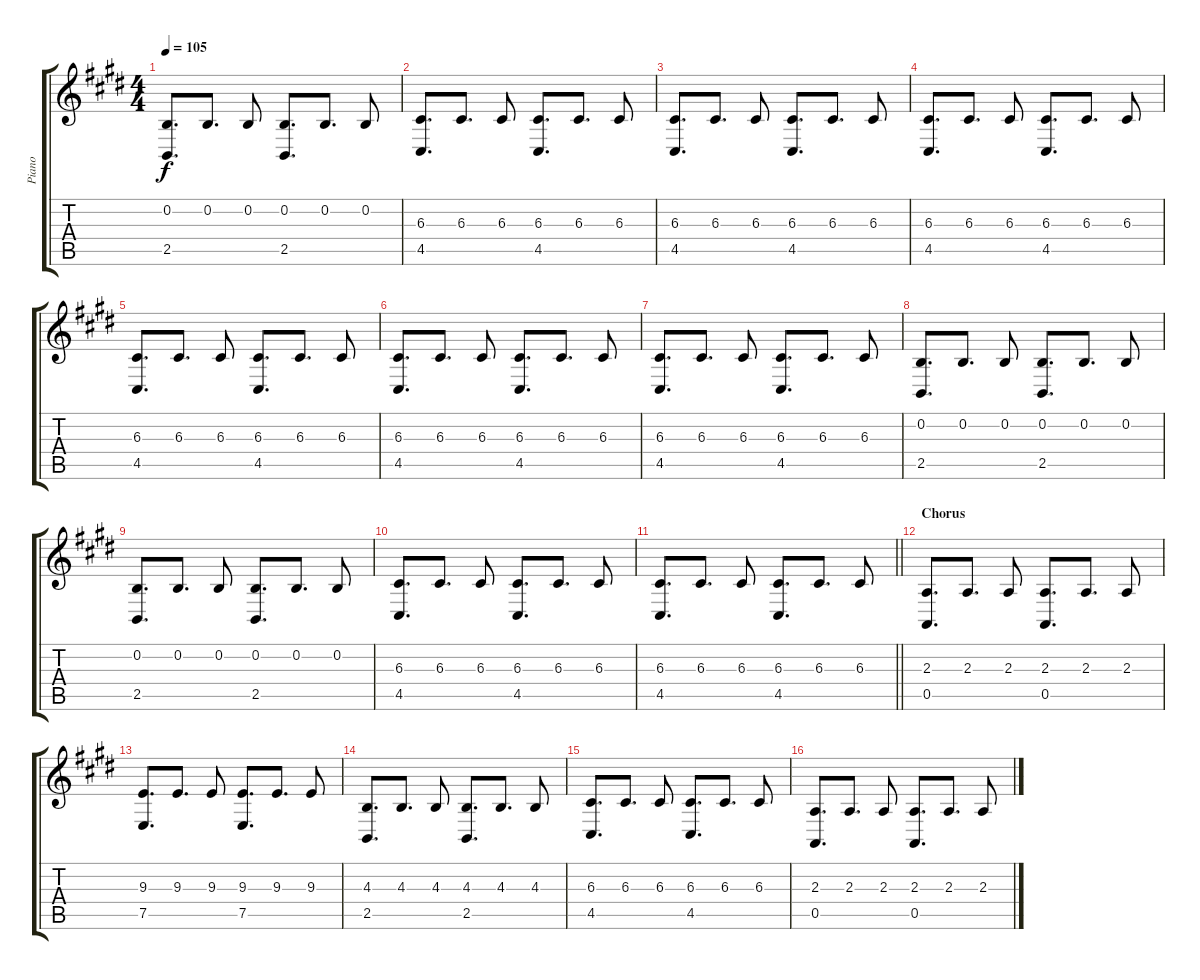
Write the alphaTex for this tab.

\track ("Piano" "Piano") {instrument electricgrandpiano}
\staff {score tabs}
\tuning (E4 B3 G3 D3 A2 E2) {hide}
\ts (4 4)
\tempo 105
\clef g2
\ks c#minor
(0.2 2.5).8{d dy f} 0.2.8{d} 0.2.8 (0.2 2.5).8{d} 0.2.8{d} 0.2.8 |
(6.3 4.5).8{d} 6.3.8{d} 6.3.8 (6.3 4.5).8{d} 6.3.8{d} 6.3.8 |
(6.3 4.5).8{d} 6.3.8{d} 6.3.8 (6.3 4.5).8{d} 6.3.8{d} 6.3.8 |
(6.3 4.5).8{d} 6.3.8{d} 6.3.8 (6.3 4.5).8{d} 6.3.8{d} 6.3.8 |
(6.3 4.5).8{d} 6.3.8{d} 6.3.8 (6.3 4.5).8{d} 6.3.8{d} 6.3.8 |
(6.3 4.5).8{d} 6.3.8{d} 6.3.8 (6.3 4.5).8{d} 6.3.8{d} 6.3.8 |
(6.3 4.5).8{d} 6.3.8{d} 6.3.8 (6.3 4.5).8{d} 6.3.8{d} 6.3.8 |
(0.2 2.5).8{d} 0.2.8{d} 0.2.8 (0.2 2.5).8{d} 0.2.8{d} 0.2.8 |
(0.2 2.5).8{d} 0.2.8{d} 0.2.8 (0.2 2.5).8{d} 0.2.8{d} 0.2.8 |
(6.3 4.5).8{d} 6.3.8{d} 6.3.8 (6.3 4.5).8{d} 6.3.8{d} 6.3.8 |
\barLineRight lightlight
(6.3 4.5).8{d} 6.3.8{d} 6.3.8 (6.3 4.5).8{d} 6.3.8{d} 6.3.8 |
\section ("" "Chorus")
(2.3 0.5).8{d} 2.3.8{d} 2.3.8 (2.3 0.5).8{d} 2.3.8{d} 2.3.8 |
(9.3 7.5).8{d} 9.3.8{d} 9.3.8 (9.3 7.5).8{d} 9.3.8{d} 9.3.8 |
(4.3 2.5).8{d} 4.3.8{d} 4.3.8 (4.3 2.5).8{d} 4.3.8{d} 4.3.8 |
(6.3 4.5).8{d} 6.3.8{d} 6.3.8 (6.3 4.5).8{d} 6.3.8{d} 6.3.8 |
(2.3 0.5).8{d} 2.3.8{d} 2.3.8 (2.3 0.5).8{d} 2.3.8{d} 2.3.8
